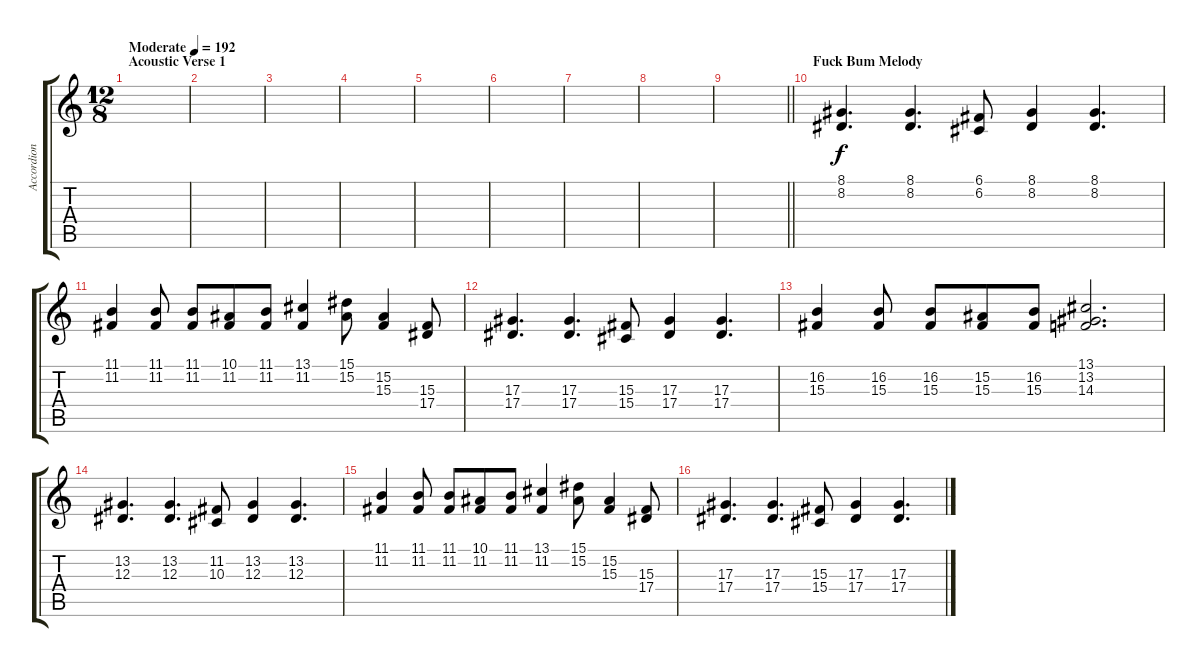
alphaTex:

\track ("Accordion" "Accordion") {instrument accordion}
\staff {score tabs}
\tuning (C4 G3 Eb3 Bb2 F2 C2) {hide}
\ts (12 8)
\section ("" "Acoustic Verse 1")
\tempo (192 "Moderate")
\clef g2
\ks c
|
|
|
|
|
|
|
|
\barLineRight lightlight
|
\section ("" "Fuck Bum Melody")
(8.1 8.2).4{d} (8.1 8.2).4{d} (6.1 6.2).8 (8.1 8.2).4 (8.1 8.2).4{d} |
(11.1 11.2).4 (11.1 11.2).8 (11.1 11.2).8 (10.1 11.2).8 (11.1 11.2).8 (13.1 11.2).4 (15.1 15.2).8 (15.2 15.3).4 (15.3 17.4).8 |
(17.3 17.4).4{d} (17.3 17.4).4{d} (15.3 15.4).8 (17.3 17.4).4 (17.3 17.4).4{d} |
(16.2 15.3).4 (16.2 15.3).8 (16.2 15.3).8 (15.2 15.3).8 (16.2 15.3).8 (13.1 13.2 14.3).2{d} |
(13.2 12.3).4{d} (13.2 12.3).4{d} (11.2 10.3).8 (13.2 12.3).4 (13.2 12.3).4{d} |
(11.1 11.2).4 (11.1 11.2).8 (11.1 11.2).8 (10.1 11.2).8 (11.1 11.2).8 (13.1 11.2).4 (15.1 15.2).8 (15.2 15.3).4 (15.3 17.4).8 |
(17.3 17.4).4{d} (17.3 17.4).4{d} (15.3 15.4).8 (17.3 17.4).4 (17.3 17.4).4{d}
